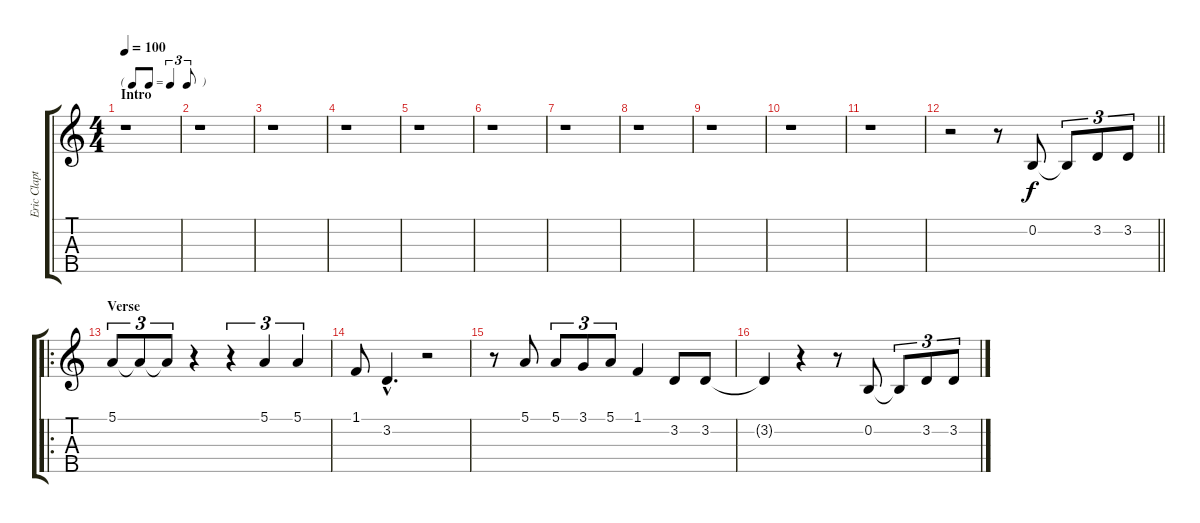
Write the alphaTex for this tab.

\track ("Eric Clapton Voice" "Eric Clapt") {instrument frenchhorn}
\staff {score tabs}
\tuning (E4 B3 G3 D3 A2) {hide}
\ts (4 4)
\tf triplet8th
\section ("" "Intro")
\tempo 100
\clef g2
\ks c
r.1{dy f instrument frenchhorn} |
r.1 |
r.1 |
r.1 |
r.1 |
r.1 |
r.1 |
r.1 |
r.1 |
r.1 |
r.1 |
\barLineRight lightlight
r.2 r.8 0.2.8 0.2{t}.8{tu (3 2)} 3.2.8{tu (3 2)} 3.2.8{tu (3 2)} |
\ro
\section ("" "Verse")
5.1.8{tu (3 2)} 5.1{t}.8{tu (3 2)} 5.1{t}.8{tu (3 2)} r.4 r.4{tu (3 2)} 5.1.4{tu (3 2)} 5.1.4{tu (3 2)} |
1.1.8 3.2{hac}.4{d} r.2 |
r.8 5.1.8 5.1.8{tu (3 2)} 3.1.8{tu (3 2)} 5.1.8{tu (3 2)} 1.1.4 3.2.8 3.2.8 |
3.2{t}.4 r.4 r.8 0.2.8 0.2{t}.8{tu (3 2)} 3.2.8{tu (3 2)} 3.2.8{tu (3 2)}
